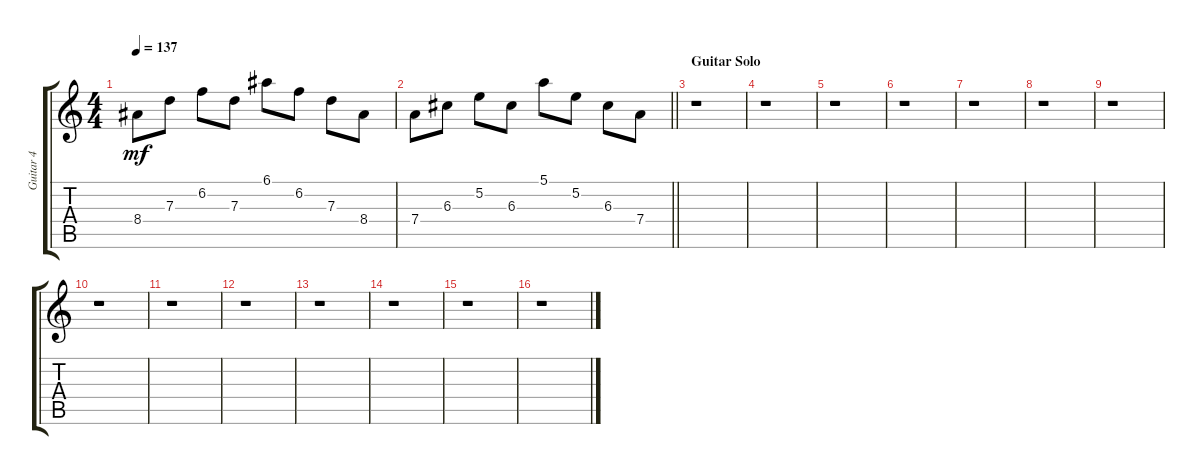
\track ("Guitar 4" "Guitar 4") {instrument acousticguitarsteel}
\staff {score tabs}
\tuning (E4 B3 G3 D3 A2 D2) {hide}
\ts (4 4)
\tempo 137
\clef g2
\ks c
8.4.8{dy mf} 7.3.8 6.2.8 7.3.8 6.1.8 6.2.8 7.3.8 8.4.8 |
\barLineRight lightlight
7.4.8 6.3.8 5.2.8 6.3.8 5.1.8 5.2.8 6.3.8 7.4.8 |
\section ("" "Guitar Solo")
r.1 |
r.1 |
r.1 |
r.1 |
r.1 |
r.1 |
r.1 |
r.1 |
r.1 |
r.1 |
r.1 |
r.1 |
r.1 |
r.1
